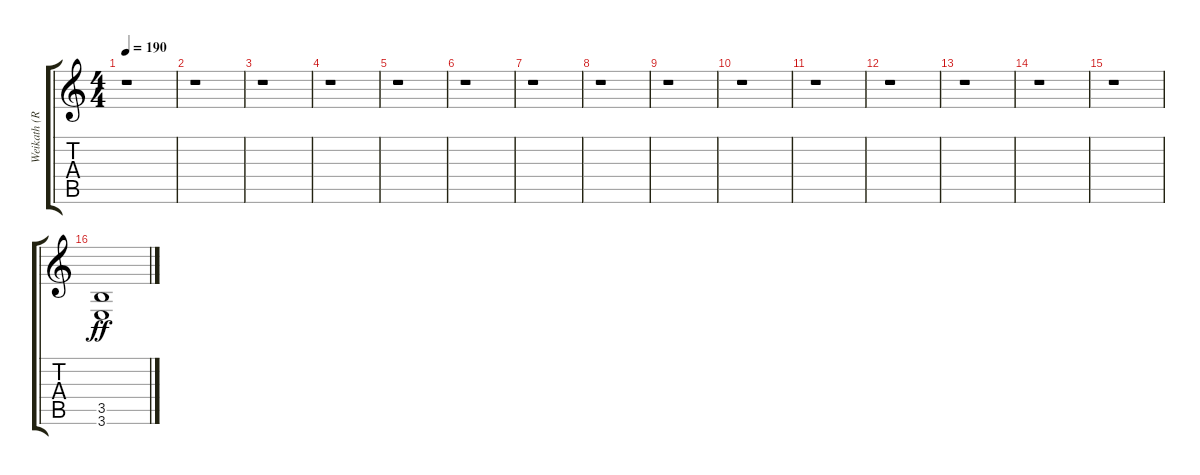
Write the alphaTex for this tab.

\track ("Weikath (Rythm)" "Weikath (R") {instrument overdrivenguitar}
\staff {score tabs}
\tuning (Eb4 Bb3 Gb3 Db3 Ab2 Db2) {hide}
\ts (4 4)
\tempo 190
\clef g2
\ks c
r.1{dy ff} |
r.1 |
r.1 |
r.1 |
r.1 |
r.1 |
r.1 |
r.1 |
r.1 |
r.1 |
r.1 |
r.1 |
r.1 |
r.1 |
r.1 |
(3.5 3.6).1
